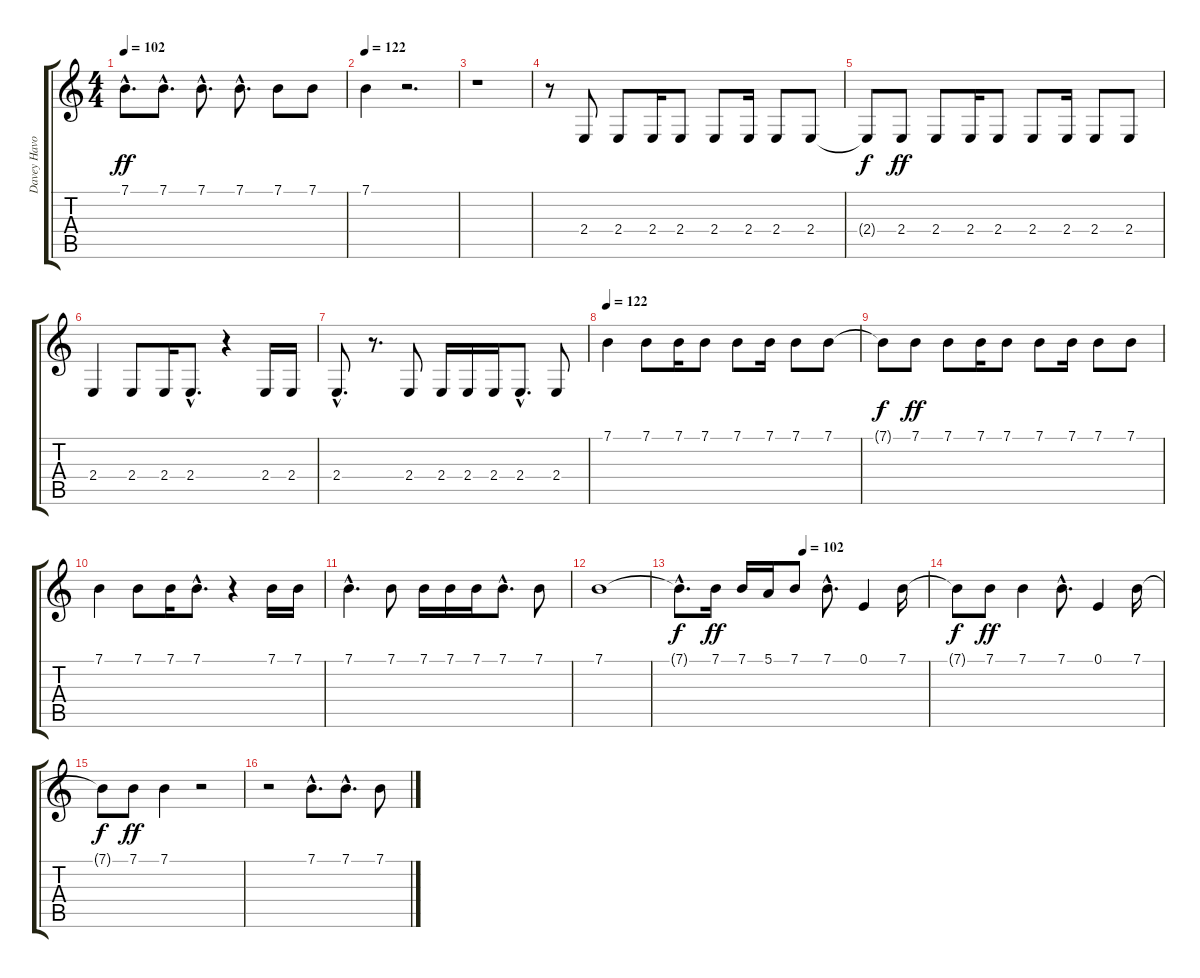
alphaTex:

\track ("Davey Havok-Vocals" "Davey Havo") {instrument englishhorn}
\staff {score tabs}
\tuning (E4 B3 G3 D3 A2 E2) {hide}
\ts (4 4)
\tempo 102
\clef g2
\ks c
7.1{hac}.8{d dy ff} 7.1{hac}.8{d} 7.1{hac}.8{d} 7.1{hac}.8{d} 7.1.8 7.1.8 |
\tempo 122
7.1.4 r.2{d} |
r.1 |
r.8 2.4.8 2.4.8 2.4.16 2.4.8 2.4.8 2.4.16 2.4.8 2.4.8 |
2.4{t}.8{dy f} 2.4.8{dy ff} 2.4.8 2.4.16 2.4.8 2.4.8 2.4.16 2.4.8 2.4.8 |
2.4.4 2.4.8 2.4.16 2.4{hac}.8{d} r.4 2.4.16 2.4.16 |
2.4{hac}.8{d} r.8{d} 2.4.8 2.4.16 2.4.16 2.4.16 2.4{hac}.8{d} 2.4.8 |
\tempo 122
7.1.4 7.1.8 7.1.16 7.1.8 7.1.8 7.1.16 7.1.8 7.1.8 |
7.1{t}.8{dy f} 7.1.8{dy ff} 7.1.8 7.1.16 7.1.8 7.1.8 7.1.16 7.1.8 7.1.8 |
7.1.4 7.1.8 7.1.16 7.1{hac}.8{d} r.4 7.1.16 7.1.16 |
7.1{hac}.4{d} 7.1.8 7.1.16 7.1.16 7.1.16 7.1{hac}.8{d} 7.1.8 |
7.1.1 |
\tempo (102 0.5)
7.1{hac t}.8{d dy f} 7.1.16{dy ff} 7.1.16 5.1.16 7.1.8 7.1{hac}.8{d} 0.1.4 7.1.16 |
7.1{t}.8{dy f} 7.1.8{dy ff} 7.1.4 7.1{hac}.8{d} 0.1.4 7.1.16 |
7.1{t}.8{dy f} 7.1.8{dy ff} 7.1.4 r.2 |
r.2 7.1{hac}.8{d} 7.1{hac}.8{d} 7.1.8
